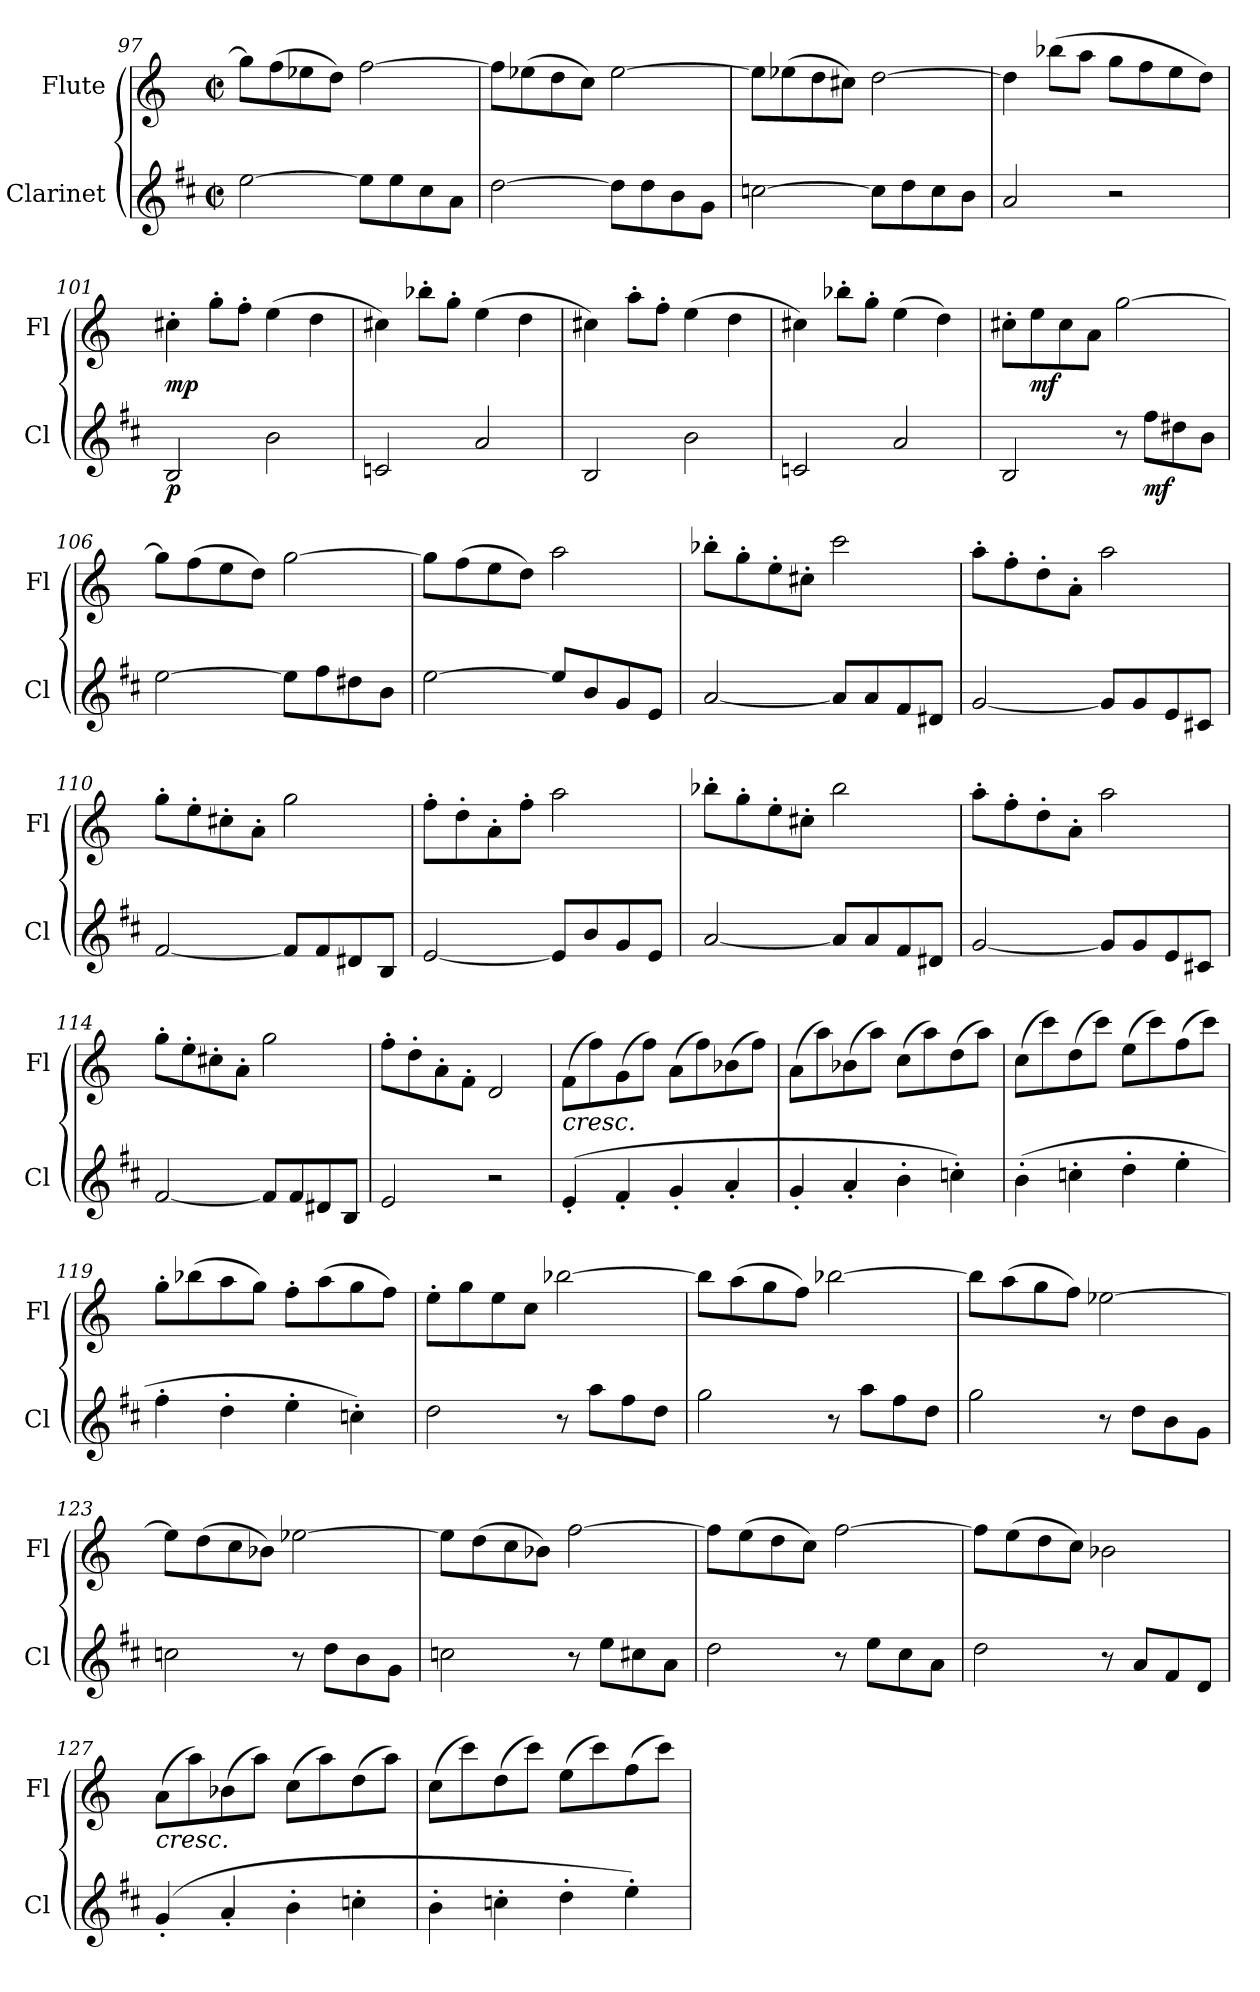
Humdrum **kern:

**kern	**dynam	**kern	**dynam
*part2	*part2	*part1	*part1
*staff2	*staff2	*staff1	*staff1
*I"Clarinet	*	*I"Flute	*
*I'Cl	*	*I'Fl	*
*clefG2	*	*clefG2	*
*ITrd1c2	*	*	*
*k[]	*	*k[]	*
*M2/2	*	*M2/2	*
*met(c|)	*	*met(c|)	*
=97	=97	=97	=97
[2dd\	.	8gg\L]	.
.	.	(>8ff\	.
.	.	8ee-X\	.
.	.	8dd\J)	.
8dd\L]	.	[2ff\	.
8dd\	.	.	.
8b\	.	.	.
8g\J	.	.	.
!!LO:LB:g=z
=98	=98	=98	=98
[2cc\	.	8ff\L]	.
.	.	(>8ee-X\	.
.	.	8dd\	.
.	.	8cc\J)	.
8cc\L]	.	[2ee-\	.
8cc\	.	.	.
8a\	.	.	.
8f\J	.	.	.
=99	=99	=99	=99
[2b-X\	.	8ee-\L]	.
.	.	(>8ee-X\	.
.	.	8dd\	.
.	.	8cc#X\J)	.
8b-\L]	.	[2dd\	.
8cc\	.	.	.
8b-\	.	.	.
8a\J	.	.	.
=100	=100	=100	=100
2g/	.	4dd\]	.
.	.	(>8bb-X\L	.
.	.	8aa\J	.
2r	.	8gg\L	.
.	.	8ff\	.
.	.	8ee\	.
.	.	8dd\J)	.
=101	=101	=101	=101
!	!LO:DY:b	!	!LO:DY:b
2A/	p	4cc#X'\	mp
.	.	8gg'\L	.
.	.	8ff'\J	.
2a\	.	(>4ee\	.
.	.	4dd\	.
=102	=102	=102	=102
2B-X/	.	4cc#X\)	.
.	.	8bb-X'\L	.
.	.	8gg'\J	.
2g/	.	(>4ee\	.
.	.	4dd\	.
=103	=103	=103	=103
2A/	.	4cc#X\)	.
.	.	8aa'\L	.
.	.	8ff'\J	.
2a\	.	(>4ee\	.
.	.	4dd\	.
!!LO:LB:g=z
=104	=104	=104	=104
2B-X/	.	4cc#X\)	.
.	.	8bb-X'\L	.
.	.	8gg'\J	.
2g/	.	(>4ee\	.
.	.	4dd\)	.
=105	=105	=105	=105
2A/	.	8cc#X'\L	.
!	!	!	!LO:DY:b
.	.	8ee\	mf
.	.	8cc#\	.
.	.	8a\J	.
8r	.	[2gg\	.
!	!LO:DY:b	!	!
8ee\L	mf	.	.
8cc#X\	.	.	.
8a\J	.	.	.
=106	=106	=106	=106
[2dd\	.	8gg\L]	.
.	.	(>8ff\	.
.	.	8ee\	.
.	.	8dd\J)	.
8dd\L]	.	[2gg\	.
8ee\	.	.	.
8cc#X\	.	.	.
8a\J	.	.	.
=107	=107	=107	=107
[2dd\	.	8gg\L]	.
.	.	(>8ff\	.
.	.	8ee\	.
.	.	8dd\J)	.
8dd/L]	.	2aa\	.
8a/	.	.	.
8f/	.	.	.
8d/J	.	.	.
=108	=108	=108	=108
[2g/	.	8bb-X'\L	.
.	.	8gg'\	.
.	.	8ee'\	.
.	.	8cc#X'\J	.
8g/L]	.	2ccc\	.
8g/	.	.	.
8e/	.	.	.
8c#X/J	.	.	.
!!LO:LB:g=z
=109	=109	=109	=109
[2f/	.	8aa'\L	.
.	.	8ff'\	.
.	.	8dd'\	.
.	.	8a'\J	.
8f/L]	.	2aa\	.
8f/	.	.	.
8d/	.	.	.
8Bn/J	.	.	.
=110	=110	=110	=110
[2e/	.	8gg'\L	.
.	.	8ee'\	.
.	.	8cc#X'\	.
.	.	8a'\J	.
8e/L]	.	2gg\	.
8e/	.	.	.
8c#X/	.	.	.
8A/J	.	.	.
=111	=111	=111	=111
[2d/	.	8ff'\L	.
.	.	8dd'\	.
.	.	8a'\	.
.	.	8ff'\J	.
8d/L]	.	2aa\	.
8a/	.	.	.
8f/	.	.	.
8d/J	.	.	.
=112	=112	=112	=112
[2g/	.	8bb-X'\L	.
.	.	8gg'\	.
.	.	8ee'\	.
.	.	8cc#X'\J	.
8g/L]	.	2bb-\	.
8g/	.	.	.
8e/	.	.	.
8c#X/J	.	.	.
!!LO:LB:g=z
=113	=113	=113	=113
[2f/	.	8aa'\L	.
.	.	8ff'\	.
.	.	8dd'\	.
.	.	8a'\J	.
8f/L]	.	2aa\	.
8f/	.	.	.
8d/	.	.	.
8Bn/J	.	.	.
=114	=114	=114	=114
[2e/	.	8gg'\L	.
.	.	8ee'\	.
.	.	8cc#X'\	.
.	.	8a'\J	.
8e/L]	.	2gg\	.
8e/	.	.	.
8c#X/	.	.	.
8A/J	.	.	.
=115	=115	=115	=115
2d/	.	8ff'\L	.
.	.	8dd'\	.
.	.	8a'\	.
.	.	8f'\J	.
2r	.	2d/	.
=116	=116	=116	=116
!	!	!LO:TX:b:i:t=cresc.	!
(>4d'/	.	(>8f\L	.
.	.	8ff\)	.
4e'/	.	(>8g\	.
.	.	8ff\J)	.
4f'/	.	(>8a\L	.
.	.	8ff\)	.
4g'/	.	(>8b-X\	.
.	.	8ff\J)	.
=117	=117	=117	=117
4f'/	.	(>8a\L	.
.	.	8aa\)	.
4g'/	.	(>8b-X\	.
.	.	8aa\J)	.
4a'\	.	(>8cc\L	.
.	.	8aa\)	.
4b-X'\)	.	(>8dd\	.
.	.	8aa\J)	.
!!LO:LB:g=z
=118	=118	=118	=118
(>4a'\	.	(>8cc\L	.
.	.	8ccc\)	.
4b-X'\	.	(>8dd\	.
.	.	8ccc\J)	.
4cc'\	.	(>8ee\L	.
.	.	8ccc\)	.
4dd'\	.	(>8ff\	.
.	.	8ccc\J)	.
=119	=119	=119	=119
4ee'\	.	8gg'\L	.
.	.	(>8bb-X\	.
4cc'\	.	8aa\	.
.	.	8gg\J)	.
4dd'\	.	8ff'\L	.
.	.	(>8aa\	.
4b-X'\)	.	8gg\	.
.	.	8ff\J)	.
=120	=120	=120	=120
2cc\	.	8ee'\L	.
.	.	8gg\	.
.	.	8ee\	.
.	.	8cc\J	.
8r	.	[2bb-X\	.
8gg\L	.	.	.
8ee\	.	.	.
8cc\J	.	.	.
=121	=121	=121	=121
2ff\	.	8bb-\L]	.
.	.	(>8aa\	.
.	.	8gg\	.
.	.	8ff\J)	.
8r	.	[2bb-X\	.
8gg\L	.	.	.
8ee\	.	.	.
8cc\J	.	.	.
=122	=122	=122	=122
2ff\	.	8bb-\L]	.
.	.	(>8aa\	.
.	.	8gg\	.
.	.	8ff\J)	.
8r	.	[2ee-X\	.
8cc\L	.	.	.
8a\	.	.	.
8f\J	.	.	.
!!LO:PB:g=z
=123	=123	=123	=123
2b-X\	.	8ee-\L]	.
.	.	(>8dd\	.
.	.	8cc\	.
.	.	8b-X\J)	.
8r	.	[2ee-X\	.
8cc\L	.	.	.
8a\	.	.	.
8f\J	.	.	.
=124	=124	=124	=124
2b-X\	.	8ee-\L]	.
.	.	(>8dd\	.
.	.	8cc\	.
.	.	8b-X\J)	.
8r	.	[2ff\	.
8dd\L	.	.	.
8bn\	.	.	.
8g\J	.	.	.
=125	=125	=125	=125
2cc\	.	8ff\L]	.
.	.	(>8ee\	.
.	.	8dd\	.
.	.	8cc\J)	.
8r	.	[2ff\	.
8dd\L	.	.	.
8b\	.	.	.
8g\J	.	.	.
=126	=126	=126	=126
2cc\	.	8ff\L]	.
.	.	(>8ee\	.
.	.	8dd\	.
.	.	8cc\J)	.
8r	.	2b-X\	.
8g/L	.	.	.
8e/	.	.	.
8c/J	.	.	.
=127	=127	=127	=127
!	!	!LO:TX:b:i:t=cresc.	!
(>4f'/	.	(>8a\L	.
.	.	8aa\)	.
4g'/	.	(>8b-X\	.
.	.	8aa\J)	.
4a'\	.	(>8cc\L	.
.	.	8aa\)	.
4b-X'\	.	(>8dd\	.
.	.	8aa\J)	.
!!LO:LB:g=z
=128	=128	=128	=128
4a'\	.	(>8cc\L	.
.	.	8ccc\)	.
4b-X'\	.	(>8dd\	.
.	.	8ccc\J)	.
4cc'\	.	(>8ee\L	.
.	.	8ccc\)	.
4dd'\)	.	(>8ff\	.
.	.	8ccc\J)	.
=	=	=	=
*-	*-	*-	*-
